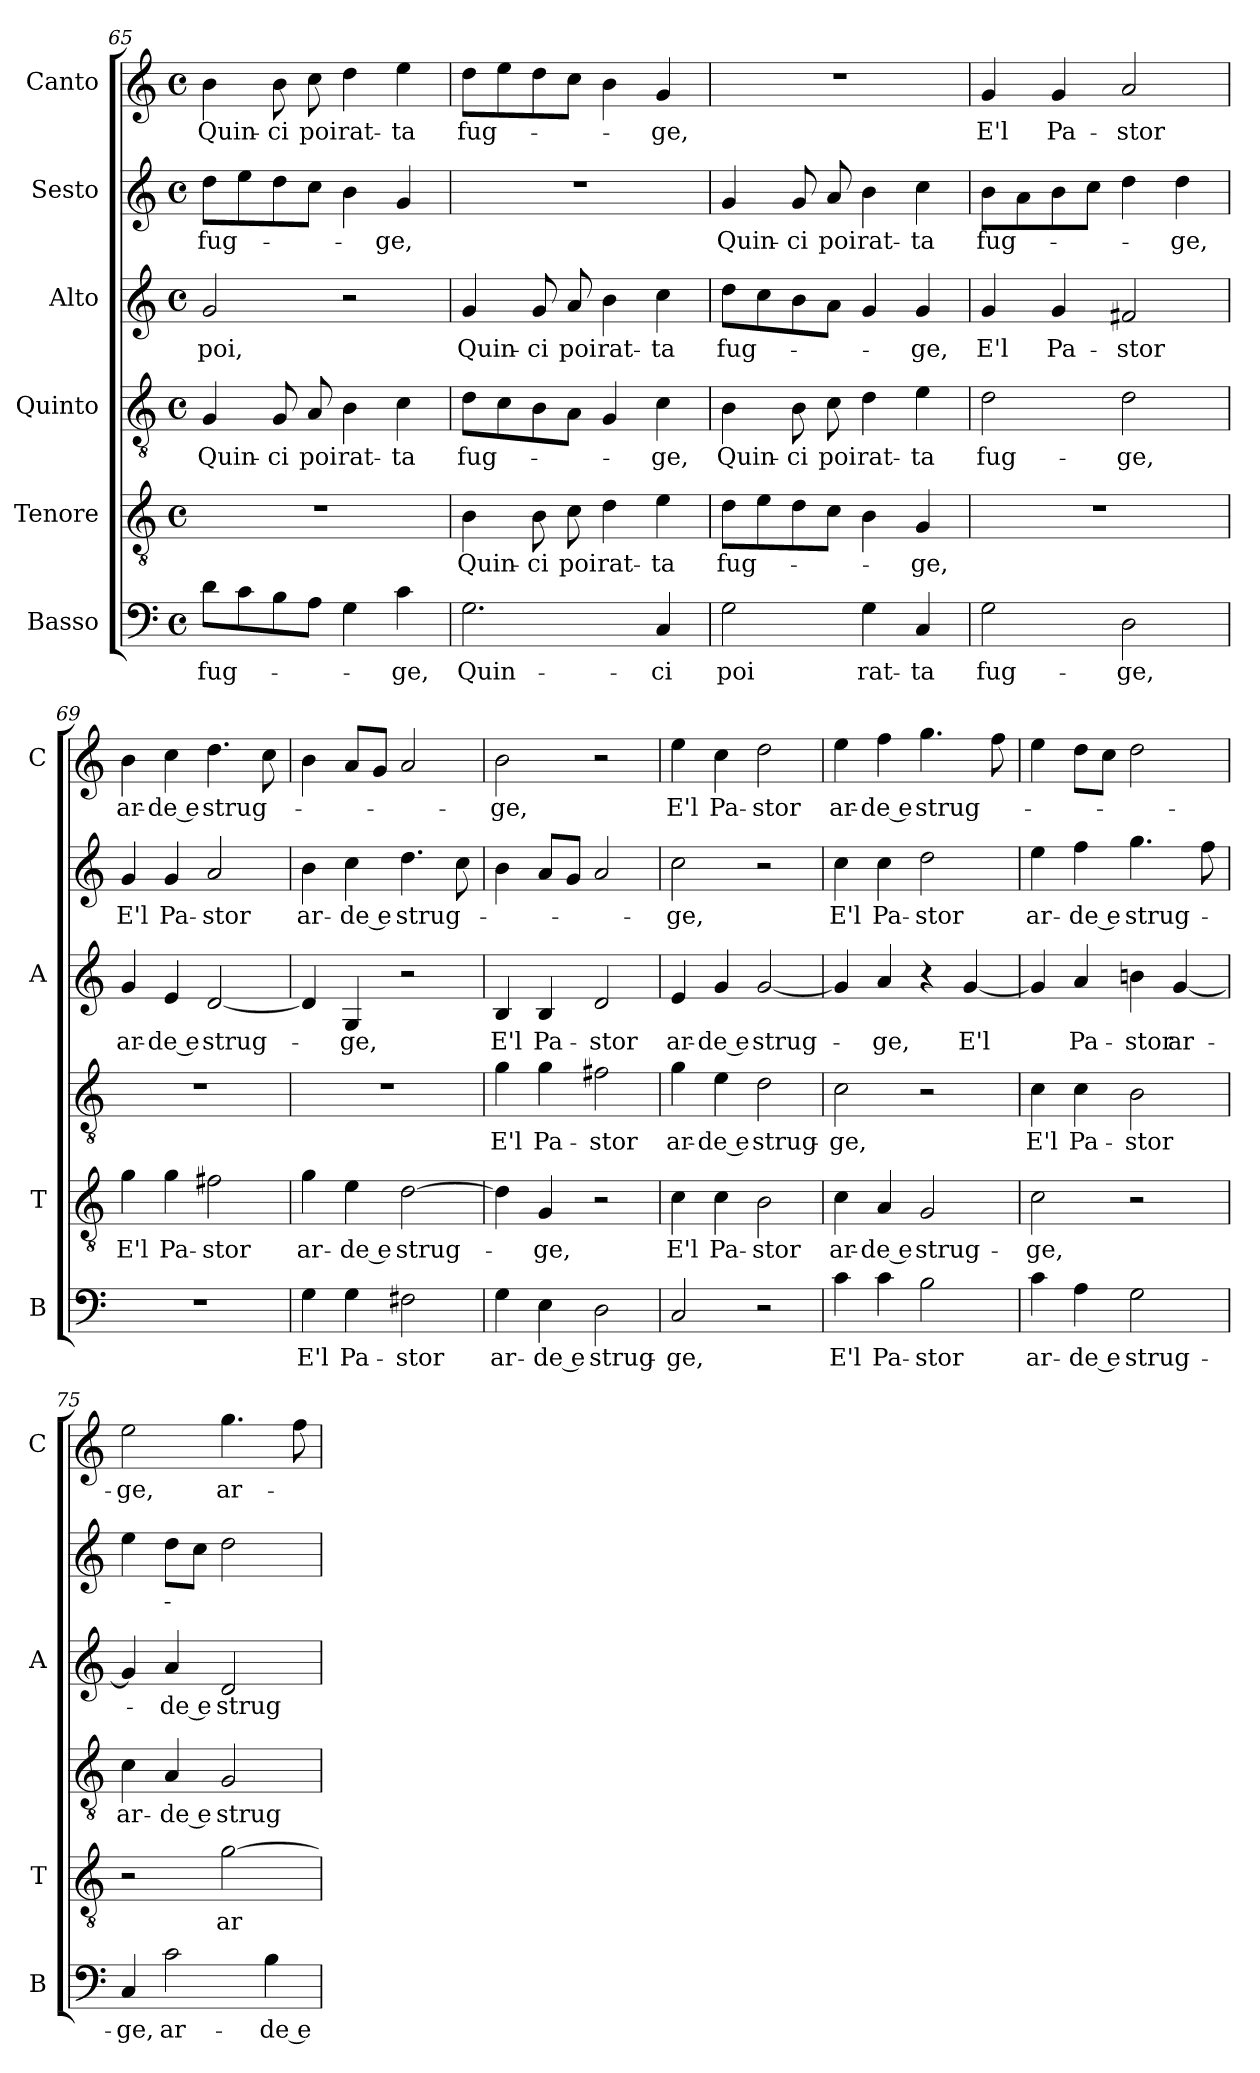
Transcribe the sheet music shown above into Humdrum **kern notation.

**kern	**text	**kern	**text	**kern	**text	**kern	**text	**kern	**text	**kern	**text
*part6	*part6	*part5	*part5	*part4	*part4	*part3	*part3	*part2	*part2	*part1	*part1
*staff6	*staff6	*staff5	*staff5	*staff4	*staff4	*staff3	*staff3	*staff2	*staff2	*staff1	*staff1
*I"Basso	*	*I"Tenore	*	*I"Quinto	*	*I"Alto	*	*I"Sesto	*	*I"Canto	*
*I'B	*	*I'T	*	*	*	*I'A	*	*	*	*I'C	*
!!LO:LB:g=z
*clefF4	*	*clefGv2	*	*clefGv2	*	*clefG2	*	*clefG2	*	*clefG2	*
*k[]	*	*k[]	*	*k[]	*	*k[]	*	*k[]	*	*k[]	*
*C:	*	*C:	*	*C:	*	*C:	*	*C:	*	*C:	*
*M4/4	*	*M4/4	*	*M4/4	*	*M4/4	*	*M4/4	*	*M4/4	*
*met(c)	*	*met(c)	*	*met(c)	*	*met(c)	*	*met(c)	*	*met(c)	*
=65	=65	=65	=65	=65	=65	=65	=65	=65	=65	=65	=65
!	!LO:LY:b	!	!	!	!LO:LY:b	!	!LO:LY:b	!	!LO:LY:b	!	!LO:LY:b
8d\L	fug-	1r	.	4G/	Quin-	2g/	poi,	8dd\L	fug-	4b\	Quin-
8c\	.	.	.	.	.	.	.	8ee\	.	.	.
!	!	!	!	!	!LO:LY:b	!	!	!	!	!	!LO:LY:b
8B\	.	.	.	8G/	-ci	.	.	8dd\	.	8b\	-ci
!	!	!	!	!	!LO:LY:b	!	!	!	!	!	!LO:LY:b
8A\J	.	.	.	8A/	poi	.	.	8cc\J	.	8cc\	poi
!	!	!	!	!	!LO:LY:b	!	!	!	!	!	!LO:LY:b
4G\	.	.	.	4B\	rat-	2r	.	4b\	.	4dd\	rat-
!	!LO:LY:b	!	!	!	!LO:LY:b	!	!	!	!LO:LY:b	!	!LO:LY:b
4c\	-ge,	.	.	4c\	-ta	.	.	4g/	-ge,	4ee\	-ta
=66	=66	=66	=66	=66	=66	=66	=66	=66	=66	=66	=66
!	!LO:LY:b	!	!LO:LY:b	!	!LO:LY:b	!	!LO:LY:b	!	!	!	!LO:LY:b
2.G\	Quin-	4B\	Quin-	8d\L	fug-	4g/	Quin-	1r	.	8dd\L	fug-
.	.	.	.	8c\	.	.	.	.	.	8ee\	.
!	!	!	!LO:LY:b	!	!	!	!LO:LY:b	!	!	!	!
.	.	8B\	-ci	8B\	.	8g/	-ci	.	.	8dd\	.
!	!	!	!LO:LY:b	!	!	!	!LO:LY:b	!	!	!	!
.	.	8c\	poi	8A\J	.	8a/	poi	.	.	8cc\J	.
!	!	!	!LO:LY:b	!	!	!	!LO:LY:b	!	!	!	!
.	.	4d\	rat-	4G/	.	4b\	rat-	.	.	4b\	.
!	!LO:LY:b	!	!LO:LY:b	!	!LO:LY:b	!	!LO:LY:b	!	!	!	!LO:LY:b
4C/	-ci	4e\	-ta	4c\	-ge,	4cc\	-ta	.	.	4g/	-ge,
=67	=67	=67	=67	=67	=67	=67	=67	=67	=67	=67	=67
!	!LO:LY:b	!	!LO:LY:b	!	!LO:LY:b	!	!LO:LY:b	!	!LO:LY:b	!	!
2G\	poi	8d\L	fug-	4B\	Quin-	8dd\L	fug-	4g/	Quin-	1r	.
.	.	8e\	.	.	.	8cc\	.	.	.	.	.
!	!	!	!	!	!LO:LY:b	!	!	!	!LO:LY:b	!	!
.	.	8d\	.	8B\	-ci	8b\	.	8g/	-ci	.	.
!	!	!	!	!	!LO:LY:b	!	!	!	!LO:LY:b	!	!
.	.	8c\J	.	8c\	poi	8a\J	.	8a/	poi	.	.
!	!LO:LY:b	!	!	!	!LO:LY:b	!	!	!	!LO:LY:b	!	!
4G\	rat-	4B\	.	4d\	rat-	4g/	.	4b\	rat-	.	.
!	!LO:LY:b	!	!LO:LY:b	!	!LO:LY:b	!	!LO:LY:b	!	!LO:LY:b	!	!
4C/	-ta	4G/	-ge,	4e\	-ta	4g/	-ge,	4cc\	-ta	.	.
=68	=68	=68	=68	=68	=68	=68	=68	=68	=68	=68	=68
!	!LO:LY:b	!	!	!	!LO:LY:b	!	!LO:LY:b	!	!LO:LY:b	!	!LO:LY:b
2G\	fug-	1r	.	2d\	fug-	4g/	E'l	8b\L	fug-	4g/	E'l
.	.	.	.	.	.	.	.	8a\	.	.	.
!	!	!	!	!	!	!	!LO:LY:b	!	!	!	!LO:LY:b
.	.	.	.	.	.	4g/	Pa-	8b\	.	4g/	Pa-
.	.	.	.	.	.	.	.	8cc\J	.	.	.
!	!LO:LY:b	!	!	!	!LO:LY:b	!	!LO:LY:b	!	!	!	!LO:LY:b
2D\	-ge,	.	.	2d\	-ge,	2f#X/	-stor	4dd\	.	2a/	-stor
!	!	!	!	!	!	!	!	!	!LO:LY:b	!	!
.	.	.	.	.	.	.	.	4dd\	-ge,	.	.
=69	=69	=69	=69	=69	=69	=69	=69	=69	=69	=69	=69
!	!	!	!LO:LY:b	!	!	!	!LO:LY:b	!	!LO:LY:b	!	!LO:LY:b
1r	.	4g\	E'l	1r	.	4g/	ar-	4g/	E'l	4b\	ar-
!	!	!	!LO:LY:b	!	!	!	!LO:LY:b	!	!LO:LY:b	!	!LO:LY:b
.	.	4g\	Pa-	.	.	4e/	-de e	4g/	Pa-	4cc\	-de e
!	!	!	!LO:LY:b	!	!	!	!LO:LY:b	!	!LO:LY:b	!	!LO:LY:b
.	.	2f#X\	-stor	.	.	[2d/	strug-	2a/	-stor	4.dd\	strug-
.	.	.	.	.	.	.	.	.	.	8cc\	.
=70	=70	=70	=70	=70	=70	=70	=70	=70	=70	=70	=70
!	!LO:LY:b	!	!LO:LY:b	!	!	!	!	!	!LO:LY:b	!	!
4G\	E'l	4g\	ar-	1r	.	4d/]	.	4b\	ar-	4b\	.
!	!LO:LY:b	!	!LO:LY:b	!	!	!	!LO:LY:b	!	!LO:LY:b	!	!
4G\	Pa-	4e\	-de e	.	.	4G/	-ge,	4cc\	-de e	8a/L	.
.	.	.	.	.	.	.	.	.	.	8g/J	.
!	!LO:LY:b	!	!LO:LY:b	!	!	!	!	!	!LO:LY:b	!	!
2F#X\	-stor	[2d\	strug-	.	.	2r	.	4.dd\	strug-	2a/	.
.	.	.	.	.	.	.	.	8cc\	.	.	.
=71	=71	=71	=71	=71	=71	=71	=71	=71	=71	=71	=71
!	!LO:LY:b	!	!	!	!LO:LY:b	!	!LO:LY:b	!	!	!	!LO:LY:b
4G\	ar-	4d\]	.	4g\	E'l	4B/	E'l	4b\	.	2b\	-ge,
!	!LO:LY:b	!	!LO:LY:b	!	!LO:LY:b	!	!LO:LY:b	!	!	!	!
4E\	-de e	4G/	-ge,	4g\	Pa-	4B/	Pa-	8a/L	.	.	.
.	.	.	.	.	.	.	.	8g/J	.	.	.
!	!LO:LY:b	!	!	!	!LO:LY:b	!	!LO:LY:b	!	!	!	!
2D\	strug-	2r	.	2f#X\	-stor	2d/	-stor	2a/	.	2r	.
!!LO:LB:g=z
=72	=72	=72	=72	=72	=72	=72	=72	=72	=72	=72	=72
!	!LO:LY:b	!	!LO:LY:b	!	!LO:LY:b	!	!LO:LY:b	!	!LO:LY:b	!	!LO:LY:b
2C/	-ge,	4c\	E'l	4g\	ar-	4e/	ar-	2cc\	-ge,	4ee\	E'l
!	!	!	!LO:LY:b	!	!LO:LY:b	!	!LO:LY:b	!	!	!	!LO:LY:b
.	.	4c\	Pa-	4e\	-de e	4g/	-de e	.	.	4cc\	Pa-
!	!	!	!LO:LY:b	!	!LO:LY:b	!	!LO:LY:b	!	!	!	!LO:LY:b
2r	.	2B\	-stor	2d\	strug-	[2g/	strug-	2r	.	2dd\	-stor
=73	=73	=73	=73	=73	=73	=73	=73	=73	=73	=73	=73
!	!LO:LY:b	!	!LO:LY:b	!	!LO:LY:b	!	!	!	!LO:LY:b	!	!LO:LY:b
4c\	E'l	4c\	ar-	2c\	-ge,	4g/]	.	4cc\	E'l	4ee\	ar-
!	!LO:LY:b	!	!LO:LY:b	!	!	!	!LO:LY:b	!	!LO:LY:b	!	!LO:LY:b
4c\	Pa-	4A/	-de e	.	.	4a/	-ge,	4cc\	Pa-	4ff\	-de e
!	!LO:LY:b	!	!LO:LY:b	!	!	!	!	!	!LO:LY:b	!	!LO:LY:b
2B\	-stor	2G/	strug-	2r	.	4r	.	2dd\	-stor	4.gg\	strug-
!	!	!	!	!	!	!	!LO:LY:b	!	!	!	!
.	.	.	.	.	.	[4g/	E'l	.	.	.	.
.	.	.	.	.	.	.	.	.	.	8ff\	.
=74	=74	=74	=74	=74	=74	=74	=74	=74	=74	=74	=74
!	!LO:LY:b	!	!LO:LY:b	!	!LO:LY:b	!	!	!	!LO:LY:b	!	!
4c\	ar-	2c\	-ge,	4c\	E'l	4g/]	.	4ee\	ar-	4ee\	.
!	!LO:LY:b	!	!	!	!LO:LY:b	!	!LO:LY:b	!	!LO:LY:b	!	!
4A\	-de e	.	.	4c\	Pa-	4a/	Pa-	4ff\	-de e	8dd\L	.
.	.	.	.	.	.	.	.	.	.	8cc\J	.
!	!LO:LY:b	!	!	!	!LO:LY:b	!	!LO:LY:b	!	!LO:LY:b	!	!
2G\	strug-	2r	.	2B\	-stor	4bni\	-stor	4.gg\	strug-	2dd\	.
!	!	!	!	!	!	!	!LO:LY:b	!	!	!	!
.	.	.	.	.	.	[4g/	ar-	.	.	.	.
.	.	.	.	.	.	.	.	8ff\	.	.	.
=75	=75	=75	=75	=75	=75	=75	=75	=75	=75	=75	=75
!	!LO:LY:b	!	!	!	!LO:LY:b	!	!	!	!	!	!LO:LY:b
4C/	-ge,	2r	.	4c\	ar-	4g/]	.	4ee\	.	2ee\	-ge,
!	!LO:LY:b	!	!	!	!LO:LY:b	!	!LO:LY:b	!	!	!	!
2c\	ar-	.	.	4A/	-de e	4a/	-de e	8dd\L	.	.	.
.	.	.	.	.	.	.	.	8cc\J	.	.	.
!	!	!	!LO:LY:b	!	!LO:LY:b	!	!LO:LY:b	!	!	!	!LO:LY:b
.	.	[2g\	ar-	2G/	strug-	2d/	strug-	2dd\	.	4.gg\	ar-
!	!LO:LY:b	!	!	!	!	!	!	!	!	!	!
4B\	-de e	.	.	.	.	.	.	.	.	.	.
.	.	.	.	.	.	.	.	.	.	8ff\	.
=	=	=	=	=	=	=	=	=	=	=	=
*-	*-	*-	*-	*-	*-	*-	*-	*-	*-	*-	*-
